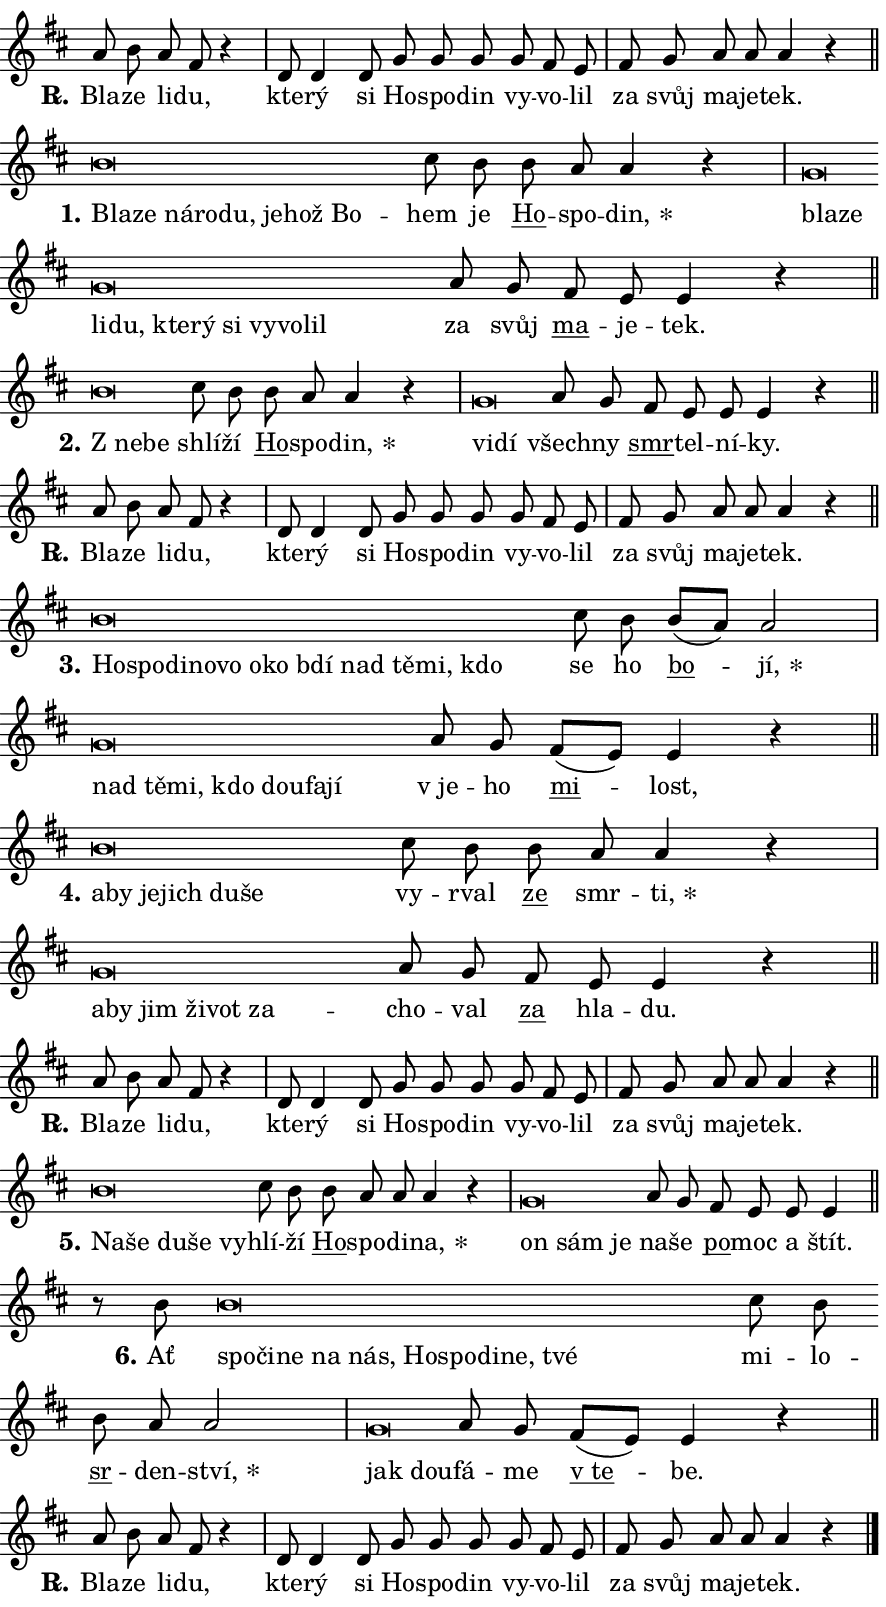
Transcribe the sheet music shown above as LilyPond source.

\version "2.24.0"
\header { tagline = "" }
\paper {
  indent = 0\cm
  top-margin = 0\cm
  right-margin = 0.13\cm % to fit lyric hyphens
  bottom-margin = 0\cm
  left-margin = 0\cm
  paper-width = 15\cm
  page-breaking = #ly:one-page-breaking
  system-system-spacing.basic-distance = #11
  score-system-spacing.basic-distance = #11
  ragged-last = ##f
}


%% Author: Thomas Morley
%% https://lists.gnu.org/archive/html/lilypond-user/2020-05/msg00002.html
#(define (line-position grob)
"Returns position of @var[grob} in current system:
   @code{'start}, if at first time-step
   @code{'end}, if at last time-step
   @code{'middle} otherwise
"
  (let* ((col (ly:item-get-column grob))
         (ln (ly:grob-object col 'left-neighbor))
         (rn (ly:grob-object col 'right-neighbor))
         (col-to-check-left (if (ly:grob? ln) ln col))
         (col-to-check-right (if (ly:grob? rn) rn col))
         (break-dir-left
           (and
             (ly:grob-property col-to-check-left 'non-musical #f)
             (ly:item-break-dir col-to-check-left)))
         (break-dir-right
           (and
             (ly:grob-property col-to-check-right 'non-musical #f)
             (ly:item-break-dir col-to-check-right))))
        (cond ((eqv? 1 break-dir-left) 'start)
              ((eqv? -1 break-dir-right) 'end)
              (else 'middle))))

#(define (tranparent-at-line-position vctor)
  (lambda (grob)
  "Relying on @code{line-position} select the relevant enry from @var{vctor}.
Used to determine transparency,"
    (case (line-position grob)
      ((end) (not (vector-ref vctor 0)))
      ((middle) (not (vector-ref vctor 1)))
      ((start) (not (vector-ref vctor 2))))))

noteHeadBreakVisibility =
#(define-music-function (break-visibility)(vector?)
"Makes @code{NoteHead}s transparent relying on @var{break-visibility}"
#{
  \override NoteHead.transparent =
    #(tranparent-at-line-position break-visibility)
#})

#(define delete-ledgers-for-transparent-note-heads
  (lambda (grob)
    "Reads whether a @code{NoteHead} is transparent.
If so this @code{NoteHead} is removed from @code{'note-heads} from
@var{grob}, which is supposed to be @code{LedgerLineSpanner}.
As a result ledgers are not printed for this @code{NoteHead}"
    (let* ((nhds-array (ly:grob-object grob 'note-heads))
           (nhds-list
             (if (ly:grob-array? nhds-array)
                 (ly:grob-array->list nhds-array)
                 '()))
           ;; Relies on the transparent-property being done before
           ;; Staff.LedgerLineSpanner.after-line-breaking is executed.
           ;; This is fragile ...
           (to-keep
             (remove
               (lambda (nhd)
                 (ly:grob-property nhd 'transparent #f))
               nhds-list)))
      ;; TODO find a better method to iterate over grob-arrays, similiar
      ;; to filter/remove etc for lists
      ;; For now rebuilt from scratch
      (set! (ly:grob-object grob 'note-heads)  '())
      (for-each
        (lambda (nhd)
          (ly:pointer-group-interface::add-grob grob 'note-heads nhd))
        to-keep))))

squashNotes = {
  \override NoteHead.X-extent = #'(-0.2 . 0.2)
  \override NoteHead.Y-extent = #'(-0.75 . 0)
  \override NoteHead.stencil =
    #(lambda (grob)
       (let ((pos (ly:grob-property grob 'staff-position)))
         (begin
           (if (< pos -7) (display "ERROR: Lower brevis then expected\n") (display ""))
           (if (<= pos -6) ly:text-interface::print ly:note-head::print))))
}
unSquashNotes = {
  \revert NoteHead.X-extent
  \revert NoteHead.Y-extent
  \revert NoteHead.stencil
}

hideNotes = \noteHeadBreakVisibility #begin-of-line-visible
unHideNotes = \noteHeadBreakVisibility #all-visible

% work-around for resetting accidentals
% https://lilypond.org/doc/v2.23/Documentation/notation/displaying-rhythms#unmetered-music
cadenzaMeasure = {
  \cadenzaOff
  \partial 1024 s1024
  \cadenzaOn
}

#(define-markup-command (accent layout props text) (markup?)
  "Underline accented syllable"
  (interpret-markup layout props
    #{\markup \override #'(offset . 4.3) \underline { #text }#}))

responsum = \markup \concat {
  "R" \hspace #-1.05 \path #0.1 #'((moveto 0 0.07) (lineto 0.9 0.8)) \hspace #0.05 "."
}

spaceSize = #0.6828661417322834 % exact space size for TeX Gyre Schola

\layout {
  \context {
    \Staff
    \remove "Time_signature_engraver"
    \override LedgerLineSpanner.after-line-breaking = #delete-ledgers-for-transparent-note-heads
  }
  \context {
    \Lyrics {
      \override LyricSpace.minimum-distance = \spaceSize
      \override LyricText.font-name = #"TeX Gyre Schola"
      \override LyricText.font-size = 1
      \override StanzaNumber.font-name = #"TeX Gyre Schola Bold"
      \override StanzaNumber.font-size = 1
    }
  }
  \context {
    \Score 
    \override NoteHead.text =
      #(lambda (grob) 
        (let ((pos (ly:grob-property grob 'staff-position)))
          #{\markup {
            \combine
              \halign #-0.55 \raise #(if (= pos -6) 0 0.5) \override #'(thickness . 2) \draw-line #'(3.2 . 0)
              \musicglyph "noteheads.sM1"
          }#}))
  }
}

% magnetic-lyrics.ily
%
%   written by
%     Jean Abou Samra <jean@abou-samra.fr>
%     Werner Lemberg <wl@gnu.org>
%
%   adapted by
%     Jiri Hon <jiri.hon@gmail.com>
%
% Version 2022-Apr-15

% https://www.mail-archive.com/lilypond-user@gnu.org/msg149350.html

#(define (Left_hyphen_pointer_engraver context)
   "Collect syllable-hyphen-syllable occurrences in lyrics and store
them in properties.  This engraver only looks to the left.  For
example, if the lyrics input is @code{foo -- bar}, it does the
following.

@itemize @bullet
@item
Set the @code{text} property of the @code{LyricHyphen} grob between
@q{foo} and @q{bar} to @code{foo}.

@item
Set the @code{left-hyphen} property of the @code{LyricText} grob with
text @q{foo} to the @code{LyricHyphen} grob between @q{foo} and
@q{bar}.
@end itemize

Use this auxiliary engraver in combination with the
@code{lyric-@/text::@/apply-@/magnetic-@/offset!} hook."
   (let ((hyphen #f)
         (text #f))
     (make-engraver
      (acknowledgers
       ((lyric-syllable-interface engraver grob source-engraver)
        (set! text grob)))
      (end-acknowledgers
       ((lyric-hyphen-interface engraver grob source-engraver)
        ;(when (not (grob::has-interface grob 'lyric-space-interface))
          (set! hyphen grob)));)
      ((stop-translation-timestep engraver)
       (when (and text hyphen)
         (ly:grob-set-object! text 'left-hyphen hyphen))
       (set! text #f)
       (set! hyphen #f)))))

#(define (lyric-text::apply-magnetic-offset! grob)
   "If the space between two syllables is less than the value in
property @code{LyricText@/.details@/.squash-threshold}, move the right
syllable to the left so that it gets concatenated with the left
syllable.

Use this function as a hook for
@code{LyricText@/.after-@/line-@/breaking} if the
@code{Left_@/hyphen_@/pointer_@/engraver} is active."
   (let ((hyphen (ly:grob-object grob 'left-hyphen #f)))
     (when hyphen
       (let ((left-text (ly:spanner-bound hyphen LEFT)))
         (when (grob::has-interface left-text 'lyric-syllable-interface)
           (let* ((common (ly:grob-common-refpoint grob left-text X))
                  (this-x-ext (ly:grob-extent grob common X))
                  (left-x-ext
                   (begin
                     ;; Trigger magnetism for left-text.
                     (ly:grob-property left-text 'after-line-breaking)
                     (ly:grob-extent left-text common X)))
                  ;; `delta` is the gap width between two syllables.
                  (delta (- (interval-start this-x-ext)
                            (interval-end left-x-ext)))
                  (details (ly:grob-property grob 'details))
                  (threshold (assoc-get 'squash-threshold details 0.2)))
             (when (< delta threshold)
               (let* (;; We have to manipulate the input text so that
                      ;; ligatures crossing syllable boundaries are not
                      ;; disabled.  For languages based on the Latin
                      ;; script this is essentially a beautification.
                      ;; However, for non-Western scripts it can be a
                      ;; necessity.
                      (lt (ly:grob-property left-text 'text))
                      (rt (ly:grob-property grob 'text))
                      (is-space (grob::has-interface hyphen 'lyric-space-interface))
                      (space (if is-space " " ""))
                      (extra-delta (if is-space spaceSize 0))
                      ;; Append new syllable.
                      (ltrt-space (if (and (string? lt) (string? rt))
                                (string-append lt space rt)
                                (make-concat-markup (list lt space rt))))
                      ;; Right-align `ltrt` to the right side.
                      (ltrt-space-markup (grob-interpret-markup
                               grob
                               (make-translate-markup
                                (cons (interval-length this-x-ext) 0)
                                (make-right-align-markup ltrt-space)))))
                 (begin
                   ;; Don't print `left-text`.
                   (ly:grob-set-property! left-text 'stencil #f)
                   ;; Set text and stencil (which holds all collected
                   ;; syllables so far) and shift it to the left.
                   (ly:grob-set-property! grob 'text ltrt-space)
                   (ly:grob-set-property! grob 'stencil ltrt-space-markup)
                   (ly:grob-translate-axis! grob (- (- delta extra-delta)) X))))))))))


#(define (lyric-hyphen::displace-bounds-first grob)
   ;; Make very sure this callback isn't triggered too early.
   (let ((left (ly:spanner-bound grob LEFT))
         (right (ly:spanner-bound grob RIGHT)))
     (ly:grob-property left 'after-line-breaking)
     (ly:grob-property right 'after-line-breaking)
     (ly:lyric-hyphen::print grob)))

squashThreshold = #0.4

\layout {
  \context {
    \Lyrics
    \consists #Left_hyphen_pointer_engraver
    \override LyricText.after-line-breaking =
      #lyric-text::apply-magnetic-offset!
    \override LyricHyphen.stencil = #lyric-hyphen::displace-bounds-first
    \override LyricText.details.squash-threshold = \squashThreshold
    \override LyricHyphen.minimum-distance = 0
    \override LyricHyphen.minimum-length = \squashThreshold
  }
}

squashText = \override LyricText.details.squash-threshold = 9999
unSquashText = \override LyricText.details.squash-threshold = \squashThreshold

leftText = \override LyricText.self-alignment-X = #LEFT
unLeftText = \revert LyricText.self-alignment-X

starOffset = #(lambda (grob) 
                (let ((x_offset (ly:self-alignment-interface::aligned-on-x-parent grob)))
                  (if (= x_offset 0) 0 (+ x_offset 1.2))))

star = #(define-music-function (syllable)(string?)
"Append star separator at the end of a syllable"
#{
  \once \override LyricText.X-offset = #starOffset
  \lyricmode { \markup {
    #syllable
    \override #'((font-name . "TeX Gyre Schola Bold")) \hspace #0.2 \lower #0.65 \larger "*"
  } }
#})

starAccent = #(define-music-function (syllable)(string?)
"Append star separator at the end of a syllable and make accent"
#{
  \once \override LyricText.X-offset = #starOffset
  \lyricmode { \markup {
    \accent #syllable
    \override #'((font-name . "TeX Gyre Schola Bold")) \hspace #0.2 \lower #0.65 \larger "*"
  } }
#})

breath = #(define-music-function (syllable)(string?)
"Append breathing indicator at the end of a syllable"
#{
  \lyricmode { \markup { #syllable "+" } }
#})

optionalBreath = #(define-music-function (syllable)(string?)
"Append optional breathing indicator at the end of a syllable"
#{
  \lyricmode { \markup { #syllable "(+)" } }
#})


\score {
    <<
        \new Voice = "melody" { \cadenzaOn \key d \major \relative { a'8 b a fis r4 \cadenzaMeasure \bar "|" d8 d4 d8 \bar "" g g g \bar "" g fis e \cadenzaMeasure \bar "|" fis g a a a4 r \cadenzaMeasure \bar "||" \break } }
        \new Lyrics \lyricsto "melody" { \lyricmode { \set stanza = \responsum
Bla -- ze li -- du, kte -- rý si Ho -- spo -- din vy -- vo -- lil za svůj ma -- je -- tek. } }
    >>
    \layout {}
}

\score {
    <<
        \new Voice = "melody" { \cadenzaOn \key d \major \relative { \squashNotes b'\breve*1/16 \hideNotes \breve*1/16 \bar "" \breve*1/16 \bar "" \breve*1/16 \bar "" \breve*1/16 \bar "" \breve*1/16 \bar "" \breve*1/16 \breve*1/16 \bar "" \unHideNotes \unSquashNotes cis8 b \bar "" b a a4 r \cadenzaMeasure \bar "|" \squashNotes g\breve*1/16 \hideNotes \breve*1/16 \bar "" \breve*1/16 \bar "" \breve*1/16 \bar "" \breve*1/16 \bar "" \breve*1/16 \bar "" \breve*1/16 \bar "" \breve*1/16 \bar "" \breve*1/16 \breve*1/16 \bar "" \unHideNotes \unSquashNotes a8 g \bar "" fis e e4 r \cadenzaMeasure \bar "||" \break } }
        \new Lyrics \lyricsto "melody" { \lyricmode { \set stanza = "1."
\leftText Bla -- \squashText ze ná -- ro -- du, je -- hož Bo -- \unLeftText \unSquashText hem je \markup \accent Ho -- spo -- \star din, \leftText bla -- \squashText ze li -- du, kte -- rý si vy -- vo -- lil \unLeftText \unSquashText za svůj \markup \accent ma -- je -- tek. } }
    >>
    \layout {}
}

\score {
    <<
        \new Voice = "melody" { \cadenzaOn \key d \major \relative { \squashNotes b'\breve*1/16 \hideNotes \breve*1/16 \bar "" \unHideNotes \unSquashNotes cis8 b \bar "" b a a4 r \cadenzaMeasure \bar "|" \squashNotes g\breve*1/16 \hideNotes \breve*1/16 \bar "" \unHideNotes \unSquashNotes a8 g \bar "" fis e e e4 r \cadenzaMeasure \bar "||" \break } }
        \new Lyrics \lyricsto "melody" { \lyricmode { \set stanza = "2."
\leftText "Z ne" -- \squashText be \unLeftText \unSquashText shlí -- ží \markup \accent Ho -- spo -- \star din, \leftText vi -- \squashText dí \unLeftText \unSquashText všech -- ny \markup \accent smr -- tel -- ní -- ky. } }
    >>
    \layout {}
}

\score {
    <<
        \new Voice = "melody" { \cadenzaOn \key d \major \relative { a'8 b a fis r4 \cadenzaMeasure \bar "|" d8 d4 d8 \bar "" g g g \bar "" g fis e \cadenzaMeasure \bar "|" fis g a a a4 r \cadenzaMeasure \bar "||" \break } }
        \new Lyrics \lyricsto "melody" { \lyricmode { \set stanza = \responsum
Bla -- ze li -- du, kte -- rý si Ho -- spo -- din vy -- vo -- lil za svůj ma -- je -- tek. } }
    >>
    \layout {}
}

\score {
    <<
        \new Voice = "melody" { \cadenzaOn \key d \major \relative { \squashNotes b'\breve*1/16 \hideNotes \breve*1/16 \bar "" \breve*1/16 \bar "" \breve*1/16 \bar "" \breve*1/16 \bar "" \breve*1/16 \bar "" \breve*1/16 \bar "" \breve*1/16 \bar "" \breve*1/16 \bar "" \breve*1/16 \bar "" \breve*1/16 \breve*1/16 \bar "" \unHideNotes \unSquashNotes cis8 b \bar "" b[( a)] a2 \cadenzaMeasure \bar "|" \squashNotes g\breve*1/16 \hideNotes \breve*1/16 \bar "" \breve*1/16 \bar "" \breve*1/16 \bar "" \breve*1/16 \bar "" \breve*1/16 \breve*1/16 \bar "" \unHideNotes \unSquashNotes a8 g \bar "" fis[( e)] e4 r \cadenzaMeasure \bar "||" \break } }
        \new Lyrics \lyricsto "melody" { \lyricmode { \set stanza = "3."
\leftText Ho -- \squashText spo -- di -- no -- vo o -- ko bdí nad tě -- mi, kdo \unLeftText \unSquashText se ho \markup \accent bo -- \star jí, \leftText nad \squashText tě -- mi, kdo dou -- fa -- jí \unLeftText \unSquashText "v je" -- ho \markup \accent mi -- lost, } }
    >>
    \layout {}
}

\score {
    <<
        \new Voice = "melody" { \cadenzaOn \key d \major \relative { \squashNotes b'\breve*1/16 \hideNotes \breve*1/16 \bar "" \breve*1/16 \bar "" \breve*1/16 \bar "" \breve*1/16 \breve*1/16 \bar "" \unHideNotes \unSquashNotes cis8 b \bar "" b a a4 r \cadenzaMeasure \bar "|" \squashNotes g\breve*1/16 \hideNotes \breve*1/16 \bar "" \breve*1/16 \bar "" \breve*1/16 \bar "" \breve*1/16 \breve*1/16 \bar "" \unHideNotes \unSquashNotes a8 g \bar "" fis e e4 r \cadenzaMeasure \bar "||" \break } }
        \new Lyrics \lyricsto "melody" { \lyricmode { \set stanza = "4."
\leftText a -- \squashText by je -- jich du -- še \unLeftText \unSquashText vy -- rval \markup \accent ze smr -- \star ti, \leftText a -- \squashText by jim ži -- vot za -- \unLeftText \unSquashText cho -- val \markup \accent za hla -- du. } }
    >>
    \layout {}
}

\score {
    <<
        \new Voice = "melody" { \cadenzaOn \key d \major \relative { a'8 b a fis r4 \cadenzaMeasure \bar "|" d8 d4 d8 \bar "" g g g \bar "" g fis e \cadenzaMeasure \bar "|" fis g a a a4 r \cadenzaMeasure \bar "||" \break } }
        \new Lyrics \lyricsto "melody" { \lyricmode { \set stanza = \responsum
Bla -- ze li -- du, kte -- rý si Ho -- spo -- din vy -- vo -- lil za svůj ma -- je -- tek. } }
    >>
    \layout {}
}

\score {
    <<
        \new Voice = "melody" { \cadenzaOn \key d \major \relative { \squashNotes b'\breve*1/16 \hideNotes \breve*1/16 \bar "" \breve*1/16 \bar "" \breve*1/16 \breve*1/16 \bar "" \unHideNotes \unSquashNotes cis8 b \bar "" b a a a4 r \cadenzaMeasure \bar "|" \squashNotes g\breve*1/16 \hideNotes \breve*1/16 \breve*1/16 \bar "" \unHideNotes \unSquashNotes a8 g \bar "" fis e e e4 \cadenzaMeasure \bar "||" \break } }
        \new Lyrics \lyricsto "melody" { \lyricmode { \set stanza = "5."
\leftText Na -- \squashText še du -- še vy -- \unLeftText \unSquashText hlí -- ží \markup \accent Ho -- spo -- di -- \star na, \leftText on \squashText sám je \unLeftText \unSquashText na -- še \markup \accent po -- moc a štít. } }
    >>
    \layout {}
}

\score {
    <<
        \new Voice = "melody" { \cadenzaOn \key d \major \relative { r8 b'8 \squashNotes b\breve*1/16 \hideNotes \breve*1/16 \bar "" \breve*1/16 \bar "" \breve*1/16 \bar "" \breve*1/16 \bar "" \breve*1/16 \bar "" \breve*1/16 \bar "" \breve*1/16 \bar "" \breve*1/16 \breve*1/16 \bar "" \unHideNotes \unSquashNotes cis8 b \bar "" b a a2 \cadenzaMeasure \bar "|" \squashNotes g\breve*1/16 \hideNotes \breve*1/16 \bar "" \unHideNotes \unSquashNotes a8 g \bar "" fis[( e)] e4 r \cadenzaMeasure \bar "||" \break } }
        \new Lyrics \lyricsto "melody" { \lyricmode { \set stanza = "6."
Ať \leftText spo -- \squashText či -- ne na nás, Ho -- spo -- di -- ne, tvé \unLeftText \unSquashText mi -- lo -- \markup \accent sr -- den -- \star ství, \leftText jak \squashText dou -- \unLeftText \unSquashText fá -- me \markup \accent "v te" -- be. } }
    >>
    \layout {}
}

\score {
    <<
        \new Voice = "melody" { \cadenzaOn \key d \major \relative { a'8 b a fis r4 \cadenzaMeasure \bar "|" d8 d4 d8 \bar "" g g g \bar "" g fis e \cadenzaMeasure \bar "|" fis g a a a4 r \cadenzaMeasure \bar "||" \break } \bar "|." }
        \new Lyrics \lyricsto "melody" { \lyricmode { \set stanza = \responsum
Bla -- ze li -- du, kte -- rý si Ho -- spo -- din vy -- vo -- lil za svůj ma -- je -- tek. } }
    >>
    \layout {}
}
